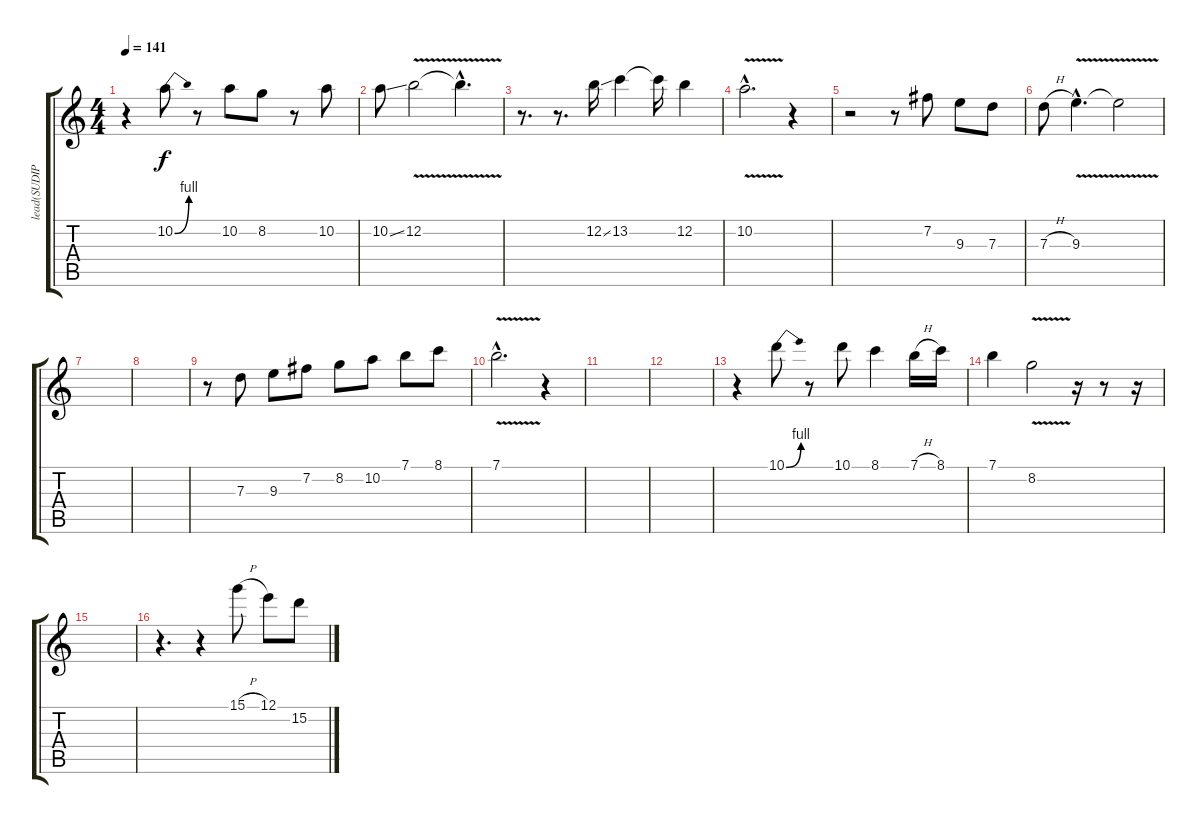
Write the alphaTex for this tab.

\track ("lead(SUDIP)" "lead(SUDIP") {instrument overdrivenguitar}
\staff {score tabs}
\tuning (E4 B3 G3 D3 A2 E2) {hide}
\ts (4 4)
\tempo 141
\clef g2
\ks c
r.4{dy f} 10.2{be (bend 0 0 60 4)}.8 r.8 10.2.8 8.2.8 r.8 10.2.8 |
10.2{ss}.8 12.2{v}.2 12.2{hac t}.4{d} |
r.8{d} r.8{d} 12.2{ss}.16 13.2.4 13.2{t}.16 12.2.4 |
10.2{v hac}.2{d} r.4 |
r.2 r.8 7.2.8 9.3.8 7.3.8 |
7.3{h}.8 9.3{v hac}.4{d} 9.3{t}.2 |
|
|
r.8 7.3.8 9.3.8 7.2.8 8.2.8 10.2.8 7.1.8 8.1.8 |
7.1{v hac}.2{d} r.4 |
|
|
r.4 10.1{be (bend 0 0 60 4)}.8 r.8 10.1.8 8.1.4 7.1{h}.16 8.1.16 |
7.1.4 8.2{v}.2 r.16 r.8 r.16 |
|
r.4{d} r.4 15.1{h}.8 12.1.8 15.2.8
